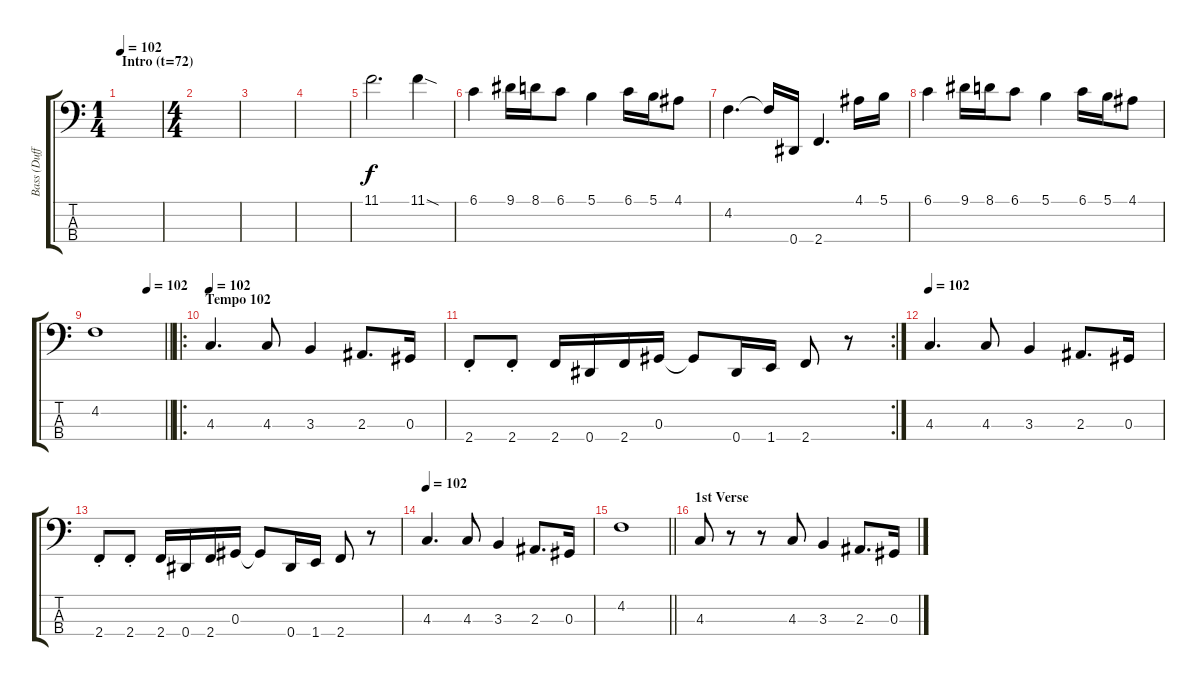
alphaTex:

\track ("Bass (Duff)" "Bass (Duff") {instrument electricbasspick}
\staff {score tabs}
\tuning (Gb2 Db2 Ab1 Eb1) {hide}
\ts (1 4)
\section ("" "Intro (t=72)")
\tempo 102
\tempo 72
\tempo 102
\clef f4
\ks c
|
\ts (4 4)
|
|
|
11.1.2{d} 11.1{sod}.4 |
6.1.4 9.1.16 8.1.16 6.1.8 5.1.4 6.1.16 5.1.16 4.1.8 |
4.2.4{d} 4.2{t}.16 0.4.16 2.4.4{d} 4.1.16 5.1.16 |
6.1.4 9.1.16 8.1.16 6.1.8 5.1.4 6.1.16 5.1.16 4.1.8 |
\tempo (102 0.75)
\barLineRight lightlight
4.2.1 |
\ro
\section ("" "Tempo 102")
\tempo 102
4.3.4{d} 4.3.8 3.3.4 2.3.8{d} 0.3.16 |
\rc 2
2.4{st}.8 2.4{st}.8 2.4.16 0.4.16 2.4.16 0.3.16 0.3{t}.8 0.4.16 1.4.16 2.4.8 r.8 |
\tempo 102
4.3.4{d} 4.3.8 3.3.4 2.3.8{d} 0.3.16 |
2.4{st}.8 2.4{st}.8 2.4.16 0.4.16 2.4.16 0.3.16 0.3{t}.8 0.4.16 1.4.16 2.4.8 r.8 |
\tempo 102
4.3.4{d} 4.3.8 3.3.4 2.3.8{d} 0.3.16 |
\barLineRight lightlight
4.2.1 |
\section ("" "1st Verse")
4.3.8 r.8 r.8 4.3.8 3.3.4 2.3.8{d} 0.3.16
